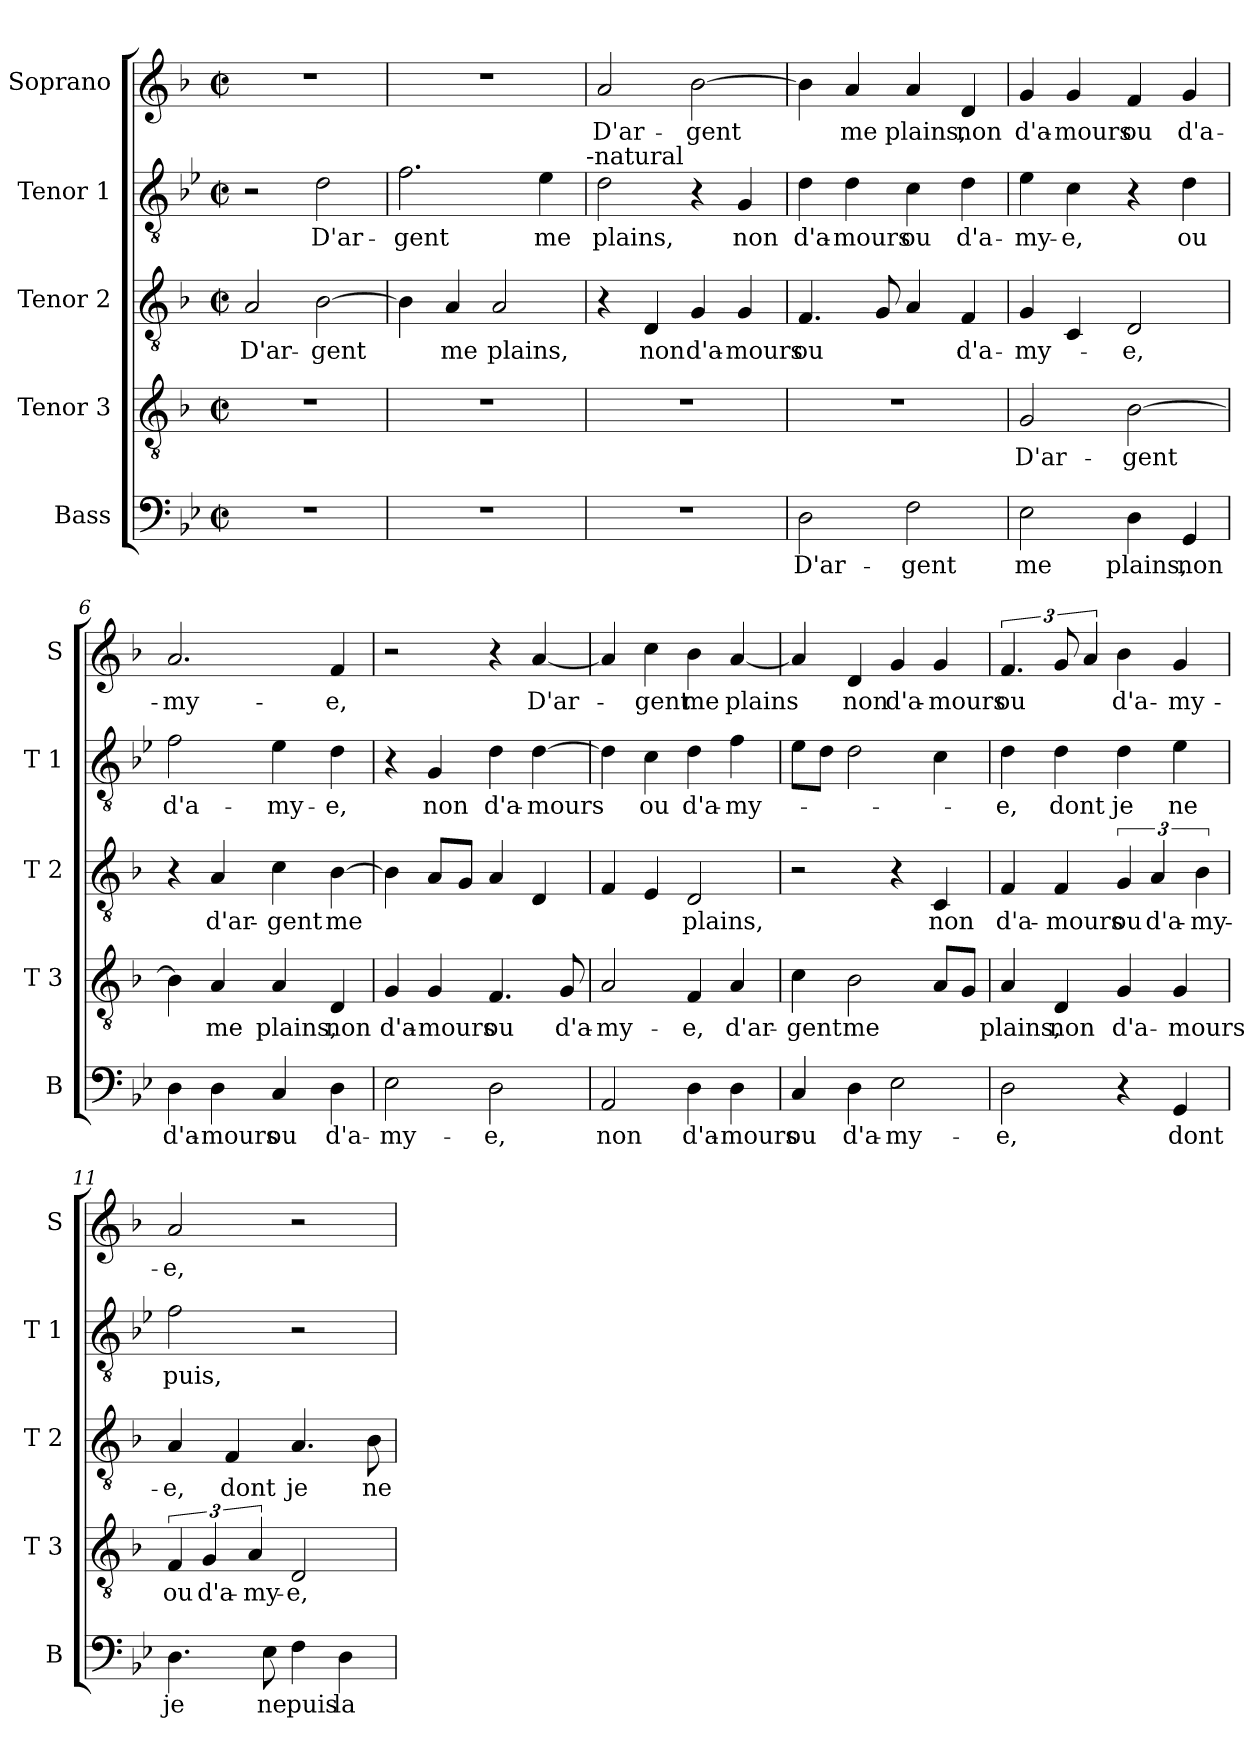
**kern	**text	**kern	**text	**kern	**text	**kern	**text	**kern	**text
*part5	*part5	*part4	*part4	*part3	*part3	*part2	*part2	*part1	*part1
*staff5	*staff5	*staff4	*staff4	*staff3	*staff3	*staff2	*staff2	*staff1	*staff1
*I"Bass	*	*I"Tenor 3	*	*I"Tenor 2	*	*I"Tenor 1	*	*I"Soprano	*
*I'B	*	*I'T 3	*	*I'T 2	*	*I'T 1	*	*I'S	*
*clefF4	*	*clefGv2	*	*clefGv2	*	*clefGv2	*	*clefG2	*
*k[b-e-]	*	*k[b-]	*	*k[b-]	*	*k[b-e-]	*	*k[b-]	*
*B-:	*	*F:	*	*F:	*	*B-:	*	*F:	*
*M2/2	*	*M2/2	*	*M2/2	*	*M2/2	*	*M2/2	*
*met(c|)	*	*met(c|)	*	*met(c|)	*	*met(c|)	*	*met(c|)	*
=1	=1	=1	=1	=1	=1	=1	=1	=1	=1
1r	.	1r	.	2A/	D'ar-	2r	.	1r	.
.	.	.	.	[2B-\	-gent	2d\	D'ar-	.	.
=2	=2	=2	=2	=2	=2	=2	=2	=2	=2
1r	.	1r	.	4B-\]	.	2.f\	-gent	1r	.
.	.	.	.	4A/	me	.	.	.	.
.	.	.	.	2A/	plains,	.	.	.	.
.	.	.	.	.	.	4e-\	me	.	.
!	!	!	!	!	!	!LO:TX:a:t=-natural	!	!	!
=3	=3	=3	=3	=3	=3	=3	=3	=3	=3
1r	.	1r	.	4r	.	2d\	plains,	2a/	D'ar-
.	.	.	.	4D/	non	.	.	.	.
.	.	.	.	4G/	d'a-	4r	.	[2b-\	-gent
.	.	.	.	4G/	-mours	4G/	non	.	.
=4	=4	=4	=4	=4	=4	=4	=4	=4	=4
2D\	D'ar-	1r	.	4.F/	ou	4d\	d'a-	4b-\]	.
.	.	.	.	.	.	4d\	-mours	4a/	me
.	.	.	.	8G/	.	.	.	.	.
2F\	-gent	.	.	4A/	.	4c\	ou	4a/	plains,
.	.	.	.	4F/	d'a-	4d\	d'a-	4d/	non
=5	=5	=5	=5	=5	=5	=5	=5	=5	=5
2E-\	me	2G/	D'ar-	4G/	-my-	4e-\	-my-	4g/	d'a-
.	.	.	.	4C/	.	4c\	-e,	4g/	-mours
4D\	plains,	[2B-\	-gent	2D/	-e,	4r	.	4f/	ou
4GG/	non	.	.	.	.	4d\	ou	4g/	d'a-
=6	=6	=6	=6	=6	=6	=6	=6	=6	=6
4D\	d'a-	4B-\]	.	4r	.	2f\	d'a-	2.a/	-my-
4D\	-mours	4A/	me	4A/	d'ar-	.	.	.	.
4C/	ou	4A/	plains,	4c\	-gent	4e-\	-my-	.	.
4D\	d'a-	4D/	non	[4B-\	me	4d\	-e,	4f/	-e,
!!LO:LB:g=z
=7	=7	=7	=7	=7	=7	=7	=7	=7	=7
2E-\	-my-	4G/	d'a-	4B-\]	.	4r	.	2r	.
.	.	4G/	-mours	8A/L	.	4G/	non	.	.
.	.	.	.	8G/J	.	.	.	.	.
2D\	-e,	4.F/	ou	4A/	.	4d\	d'a-	4r	.
.	.	.	.	4D/	.	[4d\	-mours	[4a/	D'ar-
.	.	8G/	d'a-	.	.	.	.	.	.
=8	=8	=8	=8	=8	=8	=8	=8	=8	=8
2AA/	non	2A/	-my-	4F/	.	4d\]	.	4a/]	.
.	.	.	.	4E/	.	4c\	ou	4cc\	-gent
4D\	d'a-	4F/	-e,	2D/	plains,	4d\	d'a-	4b-\	me
4D\	-mours	4A/	d'ar-	.	.	4f\	-my-	[4a/	plains
=9	=9	=9	=9	=9	=9	=9	=9	=9	=9
4C/	ou	4c\	-gent	2r	.	8e-\L	.	4a/]	.
.	.	.	.	.	.	8d\J	.	.	.
4D\	d'a-	2B-\	me	.	.	2d\	.	4d/	non
2E-\	-my-	.	.	4r	.	.	.	4g/	d'a-
.	.	8A/L	.	4C/	non	4c\	.	4g/	-mours
.	.	8G/J	.	.	.	.	.	.	.
=10	=10	=10	=10	=10	=10	=10	=10	=10	=10
2D\	-e,	4A/	plains,	4F/	d'a-	4d\	-e,	6.f/	ou
.	.	4D/	non	4F/	-mours	4d\	dont	12g/	.
.	.	.	.	.	.	.	.	6a/	.
4r	.	4G/	d'a-	6G/	ou	4d\	je	4b-\	d'a-
.	.	.	.	6A/	d'a-	.	.	.	.
4GG/	dont	4G/	-mours	.	.	4e-\	ne	4g/	-my-
.	.	.	.	6B-\	-my-	.	.	.	.
=11	=11	=11	=11	=11	=11	=11	=11	=11	=11
4.D\	je	6F/	ou	4A/	-e,	2f\	puis,	2a/	-e,
.	.	6G/	d'a-	.	.	.	.	.	.
.	.	.	.	4F/	dont	.	.	.	.
.	.	6A/	-my-	.	.	.	.	.	.
8E-\	ne	.	.	.	.	.	.	.	.
4F\	puis	2D/	-e,	4.A/	je	2r	.	2r	.
4D\	la	.	.	.	.	.	.	.	.
.	.	.	.	8B-\	ne	.	.	.	.
=	=	=	=	=	=	=	=	=	=
*-	*-	*-	*-	*-	*-	*-	*-	*-	*-
